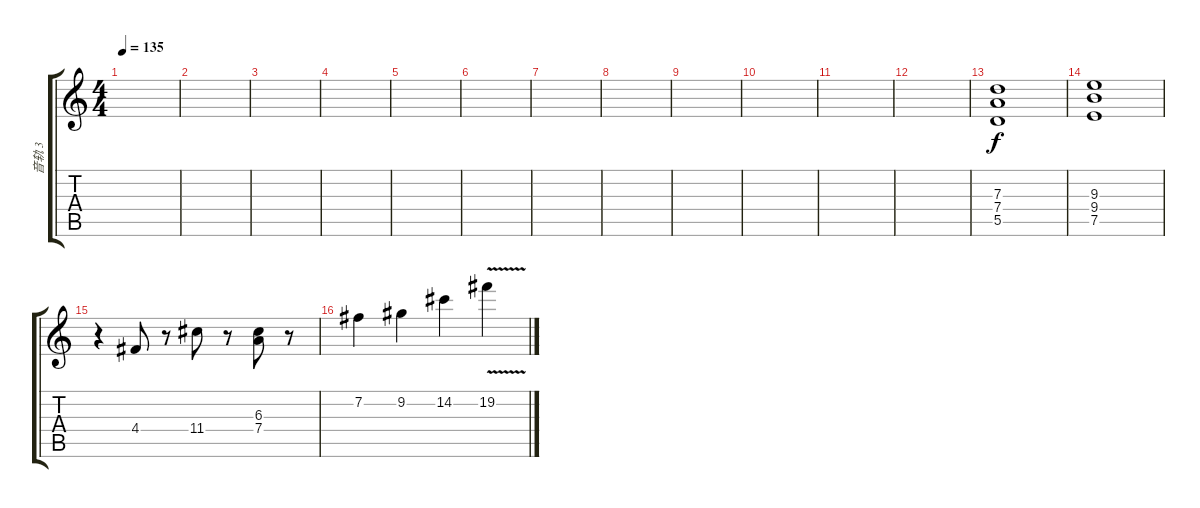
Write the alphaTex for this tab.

\track ("音轨 3" "音轨 3") {instrument overdrivenguitar}
\staff {score tabs}
\tuning (E4 B3 G3 D3 A2 E2) {hide}
\ts (4 4)
\tempo 135
\clef g2
\ks c
|
|
|
|
|
|
|
|
|
|
|
|
(7.3 7.4 5.5).1 |
(9.3 9.4 7.5).1 |
r.4 4.4.8 r.8 11.4.8 r.8 (6.3 7.4).8 r.8 |
7.2.4 9.2.4 14.2.4 19.2{v}.4
